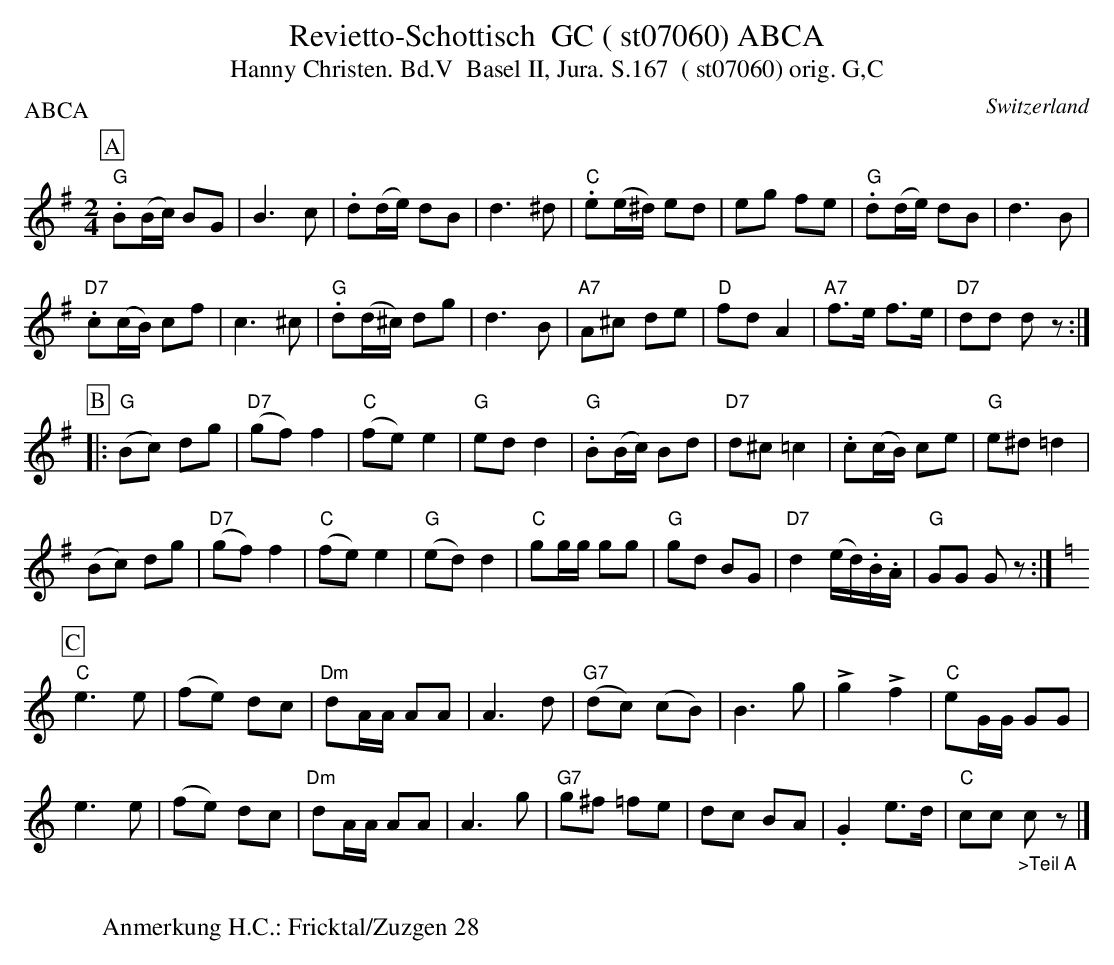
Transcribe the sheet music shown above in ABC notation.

X:1
T: Revietto-Schottisch  GC ( st07060) ABCA
T:Hanny Christen. Bd.V  Basel II, Jura. S.167  ( st07060) orig. G,C
P:ABCA
M:2/4
L:1/8
O:Switzerland
K:G major
[P:A] "G".B(B/c/) BG | B3c | .d(d/e/) dB | d3^d | "C".e(e/^d/) ed | eg fe | "G".d(d/e/) dB | d3B |
"D7".c(c/B/) cf | c3^c | "G".d(d/^c/) dg | d3B | "A7"A^c de | "D"fdA2 | "A7"f>e f>e | "D7"dd dz :|
[P:B] |: ("G"Bc) dg | ("D7"gf)f2 | ("C"fe)e2 | "G"edd2 | "G".B(B/c/) Bd | "D7"d^c=c2 | .c(c/B/) ce | "G"e^d=d2 |
(Bc) dg | ("D7"gf)f2 | ("C"fe)e2 | ("G"ed)d2 | "C"gg/g/ gg | "G"gd BG | "D7"d2 (e/d/).B/.A/ | "G"GG Gz :| [K:C]
[P:C] "C"e3e | (fe) dc | "Dm"dA/A/ AA | A3d | ("G7"dc) (cB) | B3g | !>!g2!>!f2 | "C"eG/G/ GG |
e3e | (fe) dc | "Dm"dA/A/ AA | A3g | "G7"g^f =fe | dc BA | .G2 e>d | "C"cc "_>Teil A"cz |]
W:
W:Anmerkung H.C.: Fricktal/Zuzgen 28
